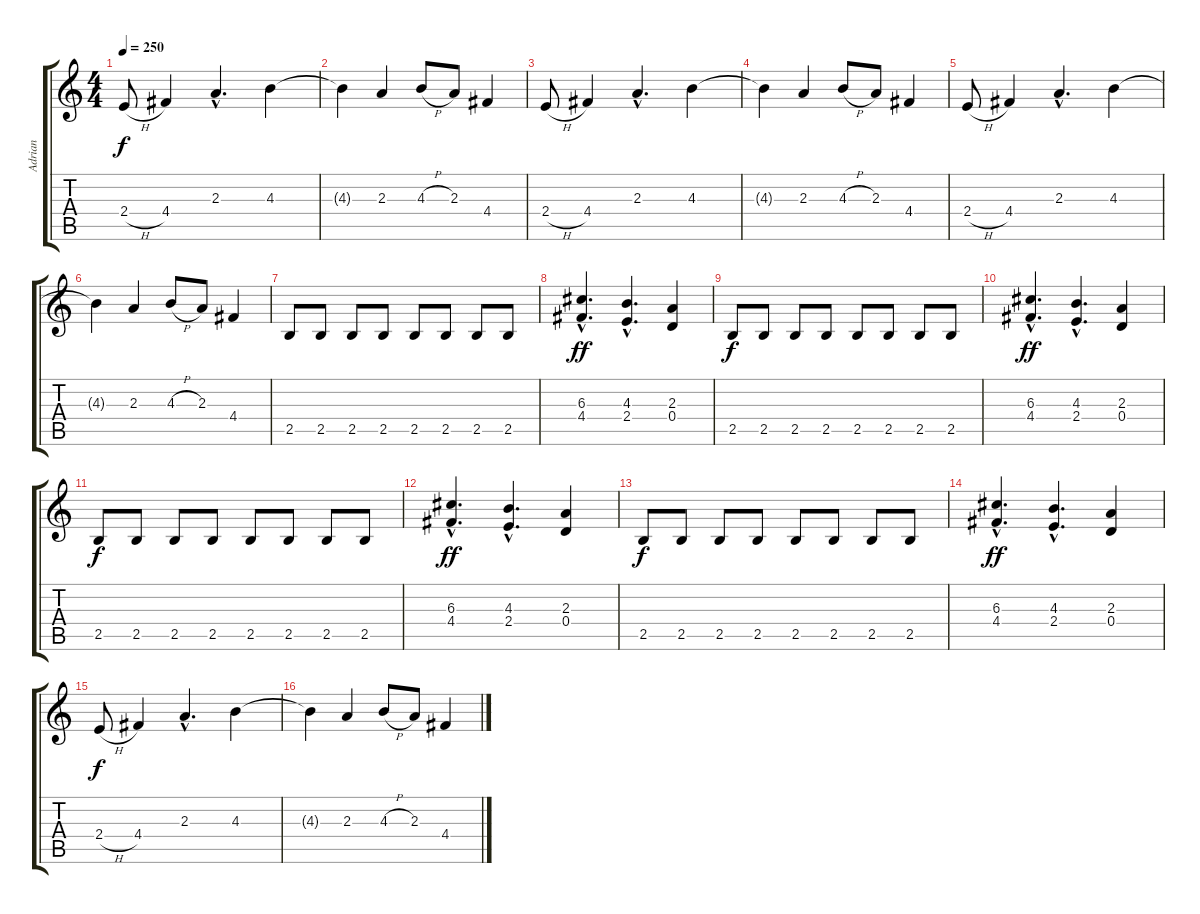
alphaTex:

\track ("Adrian" "Adrian") {instrument distortionguitar}
\staff {score tabs}
\tuning (E4 B3 G3 D3 A2 E2) {hide}
\ts (4 4)
\tempo 250
\clef g2
\ks c
2.4{h}.8{dy f} 4.4.4 2.3{hac}.4{d} 4.3.4 |
4.3{t}.4 2.3.4 4.3{h}.8 2.3.8 4.4.4 |
2.4{h}.8 4.4.4 2.3{hac}.4{d} 4.3.4 |
4.3{t}.4 2.3.4 4.3{h}.8 2.3.8 4.4.4 |
2.4{h}.8 4.4.4 2.3{hac}.4{d} 4.3.4 |
4.3{t}.4 2.3.4 4.3{h}.8 2.3.8 4.4.4 |
2.5.8 2.5.8 2.5.8 2.5.8 2.5.8 2.5.8 2.5.8 2.5.8 |
(6.3{hac} 4.4{hac}).4{d dy ff} (4.3{hac} 2.4{hac}).4{d} (2.3 0.4).4 |
2.5.8{dy f} 2.5.8 2.5.8 2.5.8 2.5.8 2.5.8 2.5.8 2.5.8 |
(6.3{hac} 4.4{hac}).4{d dy ff} (4.3{hac} 2.4{hac}).4{d} (2.3 0.4).4 |
2.5.8{dy f} 2.5.8 2.5.8 2.5.8 2.5.8 2.5.8 2.5.8 2.5.8 |
(6.3{hac} 4.4{hac}).4{d dy ff} (4.3{hac} 2.4{hac}).4{d} (2.3 0.4).4 |
2.5.8{dy f} 2.5.8 2.5.8 2.5.8 2.5.8 2.5.8 2.5.8 2.5.8 |
(6.3{hac} 4.4{hac}).4{d dy ff} (4.3{hac} 2.4{hac}).4{d} (2.3 0.4).4 |
2.4{h}.8{dy f} 4.4.4 2.3{hac}.4{d} 4.3.4 |
4.3{t}.4 2.3.4 4.3{h}.8 2.3.8 4.4.4
